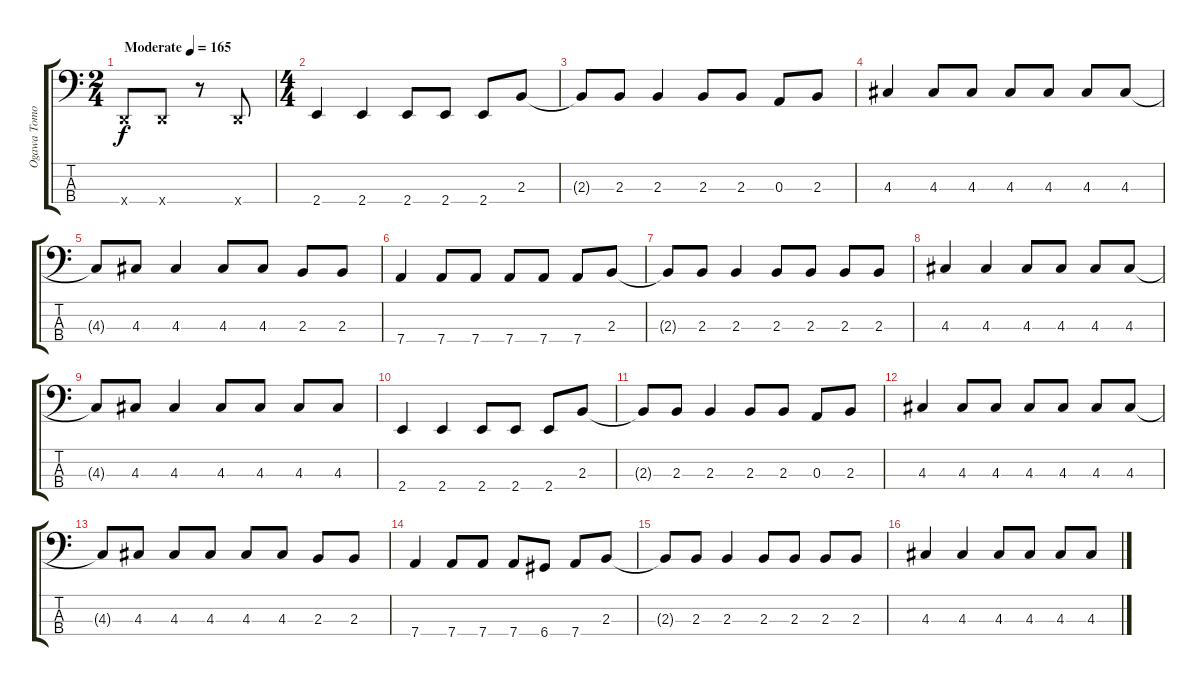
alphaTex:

\track ("Ogawa Tomomi" "Ogawa Tomo") {instrument electricbassfinger}
\staff {score tabs}
\tuning (G2 D2 A1 D1) {hide}
\ts (2 4)
\tempo (165 "Moderate")
\clef f4
\ks c
0.4{x}.8{dy f instrument electricbassfinger} 0.4{x}.8 r.8 0.4{x}.8 |
\ts (4 4)
2.4.4 2.4.4 2.4.8 2.4.8 2.4.8 2.3.8 |
2.3{t}.8 2.3.8 2.3.4 2.3.8 2.3.8 0.3.8 2.3.8 |
4.3.4 4.3.8 4.3.8 4.3.8 4.3.8 4.3.8 4.3.8 |
4.3{t}.8 4.3.8 4.3.4 4.3.8 4.3.8 2.3.8 2.3.8 |
7.4.4 7.4.8 7.4.8 7.4.8 7.4.8 7.4.8 2.3.8 |
2.3{t}.8 2.3.8 2.3.4 2.3.8 2.3.8 2.3.8 2.3.8 |
4.3.4 4.3.4 4.3.8 4.3.8 4.3.8 4.3.8 |
4.3{t}.8 4.3.8 4.3.4 4.3.8 4.3.8 4.3.8 4.3.8 |
2.4.4 2.4.4 2.4.8 2.4.8 2.4.8 2.3.8 |
2.3{t}.8 2.3.8 2.3.4 2.3.8 2.3.8 0.3.8 2.3.8 |
4.3.4 4.3.8 4.3.8 4.3.8 4.3.8 4.3.8 4.3.8 |
4.3{t}.8 4.3.8 4.3.8 4.3.8 4.3.8 4.3.8 2.3.8 2.3.8 |
7.4.4 7.4.8 7.4.8 7.4.8 6.4.8 7.4.8 2.3.8 |
2.3{t}.8 2.3.8 2.3.4 2.3.8 2.3.8 2.3.8 2.3.8 |
4.3.4 4.3.4 4.3.8 4.3.8 4.3.8 4.3.8
